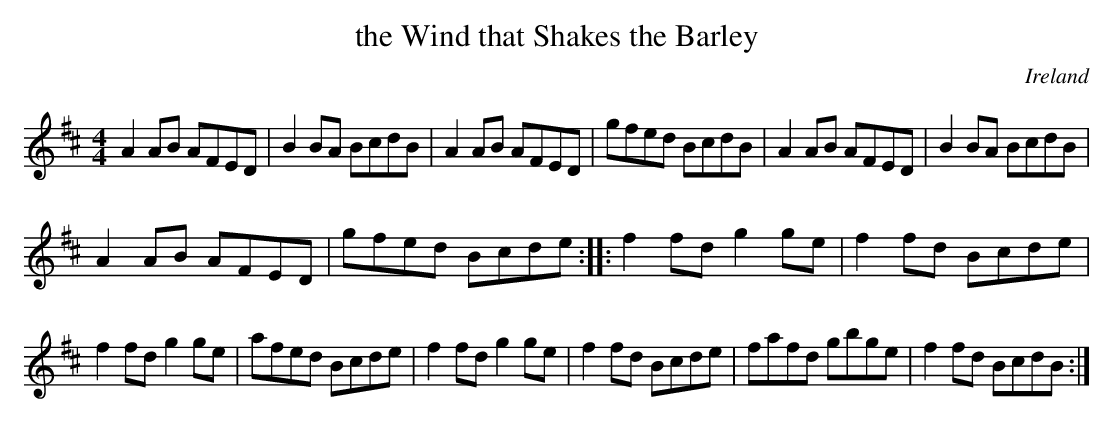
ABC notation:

X:1
T:the Wind that Shakes the Barley
M:4/4
O:Ireland
K:D major
A2AB AFED|B2BA BcdB|A2AB AFED|gfed BcdB|\
A2AB AFED|B2BA BcdB|
A2AB AFED|gfed Bcde::\
f2fd g2ge|f2fd Bcde|
f2fd g2ge|afed Bcde|\
f2fd g2ge|f2fd Bcde|fafd gbge|f2fd BcdB:|
